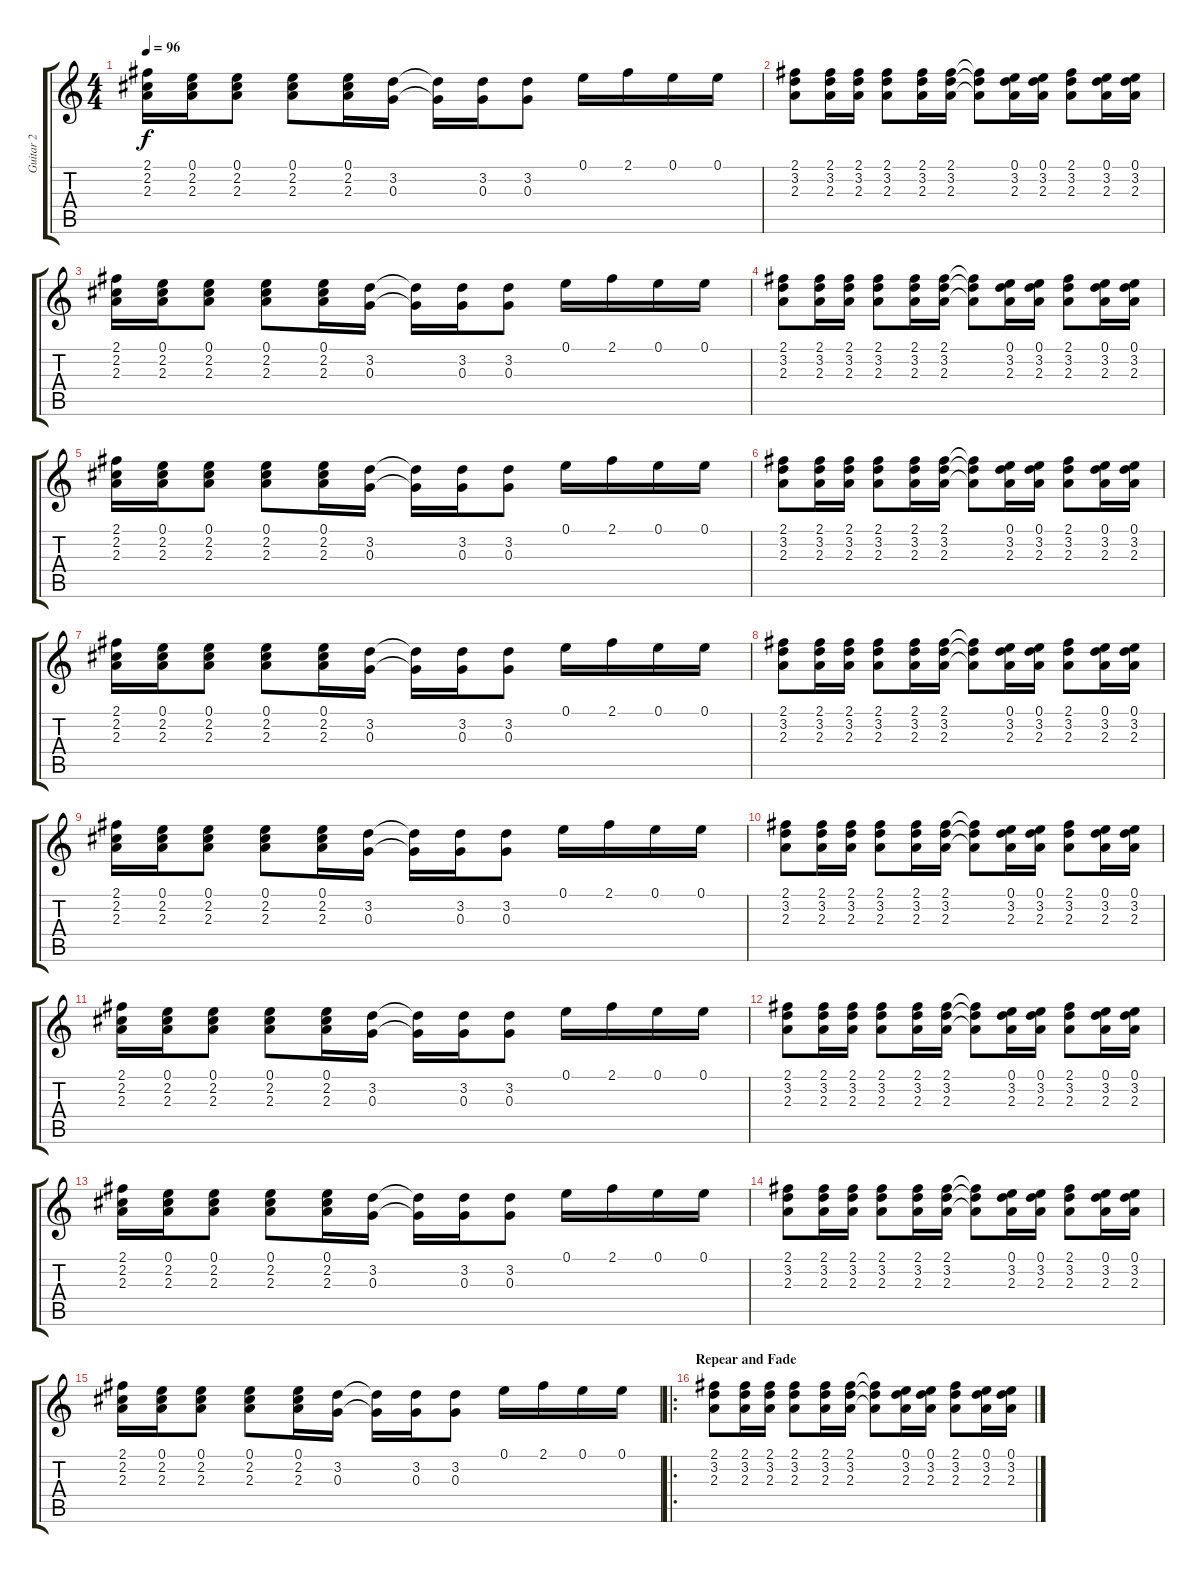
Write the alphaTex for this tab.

\track ("Guitar 2" "Guitar 2") {instrument acousticguitarnylon}
\staff {score tabs}
\tuning (E4 B3 G3 D3 A2 E2) {hide}
\ts (4 4)
\tempo 96
\clef g2
\ks c
(2.1 2.2 2.3).16{dy f} (0.1 2.2 2.3).16 (0.1 2.2 2.3).8 (0.1 2.2 2.3).8 (0.1 2.2 2.3).16 (3.2 0.3).16 (3.2{t} 0.3{t}).16 (3.2 0.3).16 (3.2 0.3).8 0.1.16 2.1.16 0.1.16 0.1.16 |
(2.1 3.2 2.3).8 (2.1 3.2 2.3).16 (2.1 3.2 2.3).16 (2.1 3.2 2.3).8 (2.1 3.2 2.3).16 (2.1 3.2 2.3).16 (2.1{t} 3.2{t} 2.3{t}).8 (0.1 3.2 2.3).16 (0.1 3.2 2.3).16 (2.1 3.2 2.3).8 (0.1 3.2 2.3).16 (0.1 3.2 2.3).16 |
(2.1 2.2 2.3).16 (0.1 2.2 2.3).16 (0.1 2.2 2.3).8 (0.1 2.2 2.3).8 (0.1 2.2 2.3).16 (3.2 0.3).16 (3.2{t} 0.3{t}).16 (3.2 0.3).16 (3.2 0.3).8 0.1.16 2.1.16 0.1.16 0.1.16 |
(2.1 3.2 2.3).8 (2.1 3.2 2.3).16 (2.1 3.2 2.3).16 (2.1 3.2 2.3).8 (2.1 3.2 2.3).16 (2.1 3.2 2.3).16 (2.1{t} 3.2{t} 2.3{t}).8 (0.1 3.2 2.3).16 (0.1 3.2 2.3).16 (2.1 3.2 2.3).8 (0.1 3.2 2.3).16 (0.1 3.2 2.3).16 |
(2.1 2.2 2.3).16 (0.1 2.2 2.3).16 (0.1 2.2 2.3).8 (0.1 2.2 2.3).8 (0.1 2.2 2.3).16 (3.2 0.3).16 (3.2{t} 0.3{t}).16 (3.2 0.3).16 (3.2 0.3).8 0.1.16 2.1.16 0.1.16 0.1.16 |
(2.1 3.2 2.3).8 (2.1 3.2 2.3).16 (2.1 3.2 2.3).16 (2.1 3.2 2.3).8 (2.1 3.2 2.3).16 (2.1 3.2 2.3).16 (2.1{t} 3.2{t} 2.3{t}).8 (0.1 3.2 2.3).16 (0.1 3.2 2.3).16 (2.1 3.2 2.3).8 (0.1 3.2 2.3).16 (0.1 3.2 2.3).16 |
(2.1 2.2 2.3).16 (0.1 2.2 2.3).16 (0.1 2.2 2.3).8 (0.1 2.2 2.3).8 (0.1 2.2 2.3).16 (3.2 0.3).16 (3.2{t} 0.3{t}).16 (3.2 0.3).16 (3.2 0.3).8 0.1.16 2.1.16 0.1.16 0.1.16 |
(2.1 3.2 2.3).8 (2.1 3.2 2.3).16 (2.1 3.2 2.3).16 (2.1 3.2 2.3).8 (2.1 3.2 2.3).16 (2.1 3.2 2.3).16 (2.1{t} 3.2{t} 2.3{t}).8 (0.1 3.2 2.3).16 (0.1 3.2 2.3).16 (2.1 3.2 2.3).8 (0.1 3.2 2.3).16 (0.1 3.2 2.3).16 |
(2.1 2.2 2.3).16 (0.1 2.2 2.3).16 (0.1 2.2 2.3).8 (0.1 2.2 2.3).8 (0.1 2.2 2.3).16 (3.2 0.3).16 (3.2{t} 0.3{t}).16 (3.2 0.3).16 (3.2 0.3).8 0.1.16 2.1.16 0.1.16 0.1.16 |
(2.1 3.2 2.3).8 (2.1 3.2 2.3).16 (2.1 3.2 2.3).16 (2.1 3.2 2.3).8 (2.1 3.2 2.3).16 (2.1 3.2 2.3).16 (2.1{t} 3.2{t} 2.3{t}).8 (0.1 3.2 2.3).16 (0.1 3.2 2.3).16 (2.1 3.2 2.3).8 (0.1 3.2 2.3).16 (0.1 3.2 2.3).16 |
(2.1 2.2 2.3).16 (0.1 2.2 2.3).16 (0.1 2.2 2.3).8 (0.1 2.2 2.3).8 (0.1 2.2 2.3).16 (3.2 0.3).16 (3.2{t} 0.3{t}).16 (3.2 0.3).16 (3.2 0.3).8 0.1.16 2.1.16 0.1.16 0.1.16 |
(2.1 3.2 2.3).8 (2.1 3.2 2.3).16 (2.1 3.2 2.3).16 (2.1 3.2 2.3).8 (2.1 3.2 2.3).16 (2.1 3.2 2.3).16 (2.1{t} 3.2{t} 2.3{t}).8 (0.1 3.2 2.3).16 (0.1 3.2 2.3).16 (2.1 3.2 2.3).8 (0.1 3.2 2.3).16 (0.1 3.2 2.3).16 |
(2.1 2.2 2.3).16 (0.1 2.2 2.3).16 (0.1 2.2 2.3).8 (0.1 2.2 2.3).8 (0.1 2.2 2.3).16 (3.2 0.3).16 (3.2{t} 0.3{t}).16 (3.2 0.3).16 (3.2 0.3).8 0.1.16 2.1.16 0.1.16 0.1.16 |
(2.1 3.2 2.3).8 (2.1 3.2 2.3).16 (2.1 3.2 2.3).16 (2.1 3.2 2.3).8 (2.1 3.2 2.3).16 (2.1 3.2 2.3).16 (2.1{t} 3.2{t} 2.3{t}).8 (0.1 3.2 2.3).16 (0.1 3.2 2.3).16 (2.1 3.2 2.3).8 (0.1 3.2 2.3).16 (0.1 3.2 2.3).16 |
(2.1 2.2 2.3).16 (0.1 2.2 2.3).16 (0.1 2.2 2.3).8 (0.1 2.2 2.3).8 (0.1 2.2 2.3).16 (3.2 0.3).16 (3.2{t} 0.3{t}).16 (3.2 0.3).16 (3.2 0.3).8 0.1.16 2.1.16 0.1.16 0.1.16 |
\ro
\section ("" "Repear and Fade")
(2.1 3.2 2.3).8 (2.1 3.2 2.3).16 (2.1 3.2 2.3).16 (2.1 3.2 2.3).8 (2.1 3.2 2.3).16 (2.1 3.2 2.3).16 (2.1{t} 3.2{t} 2.3{t}).8 (0.1 3.2 2.3).16 (0.1 3.2 2.3).16 (2.1 3.2 2.3).8 (0.1 3.2 2.3).16 (0.1 3.2 2.3).16
